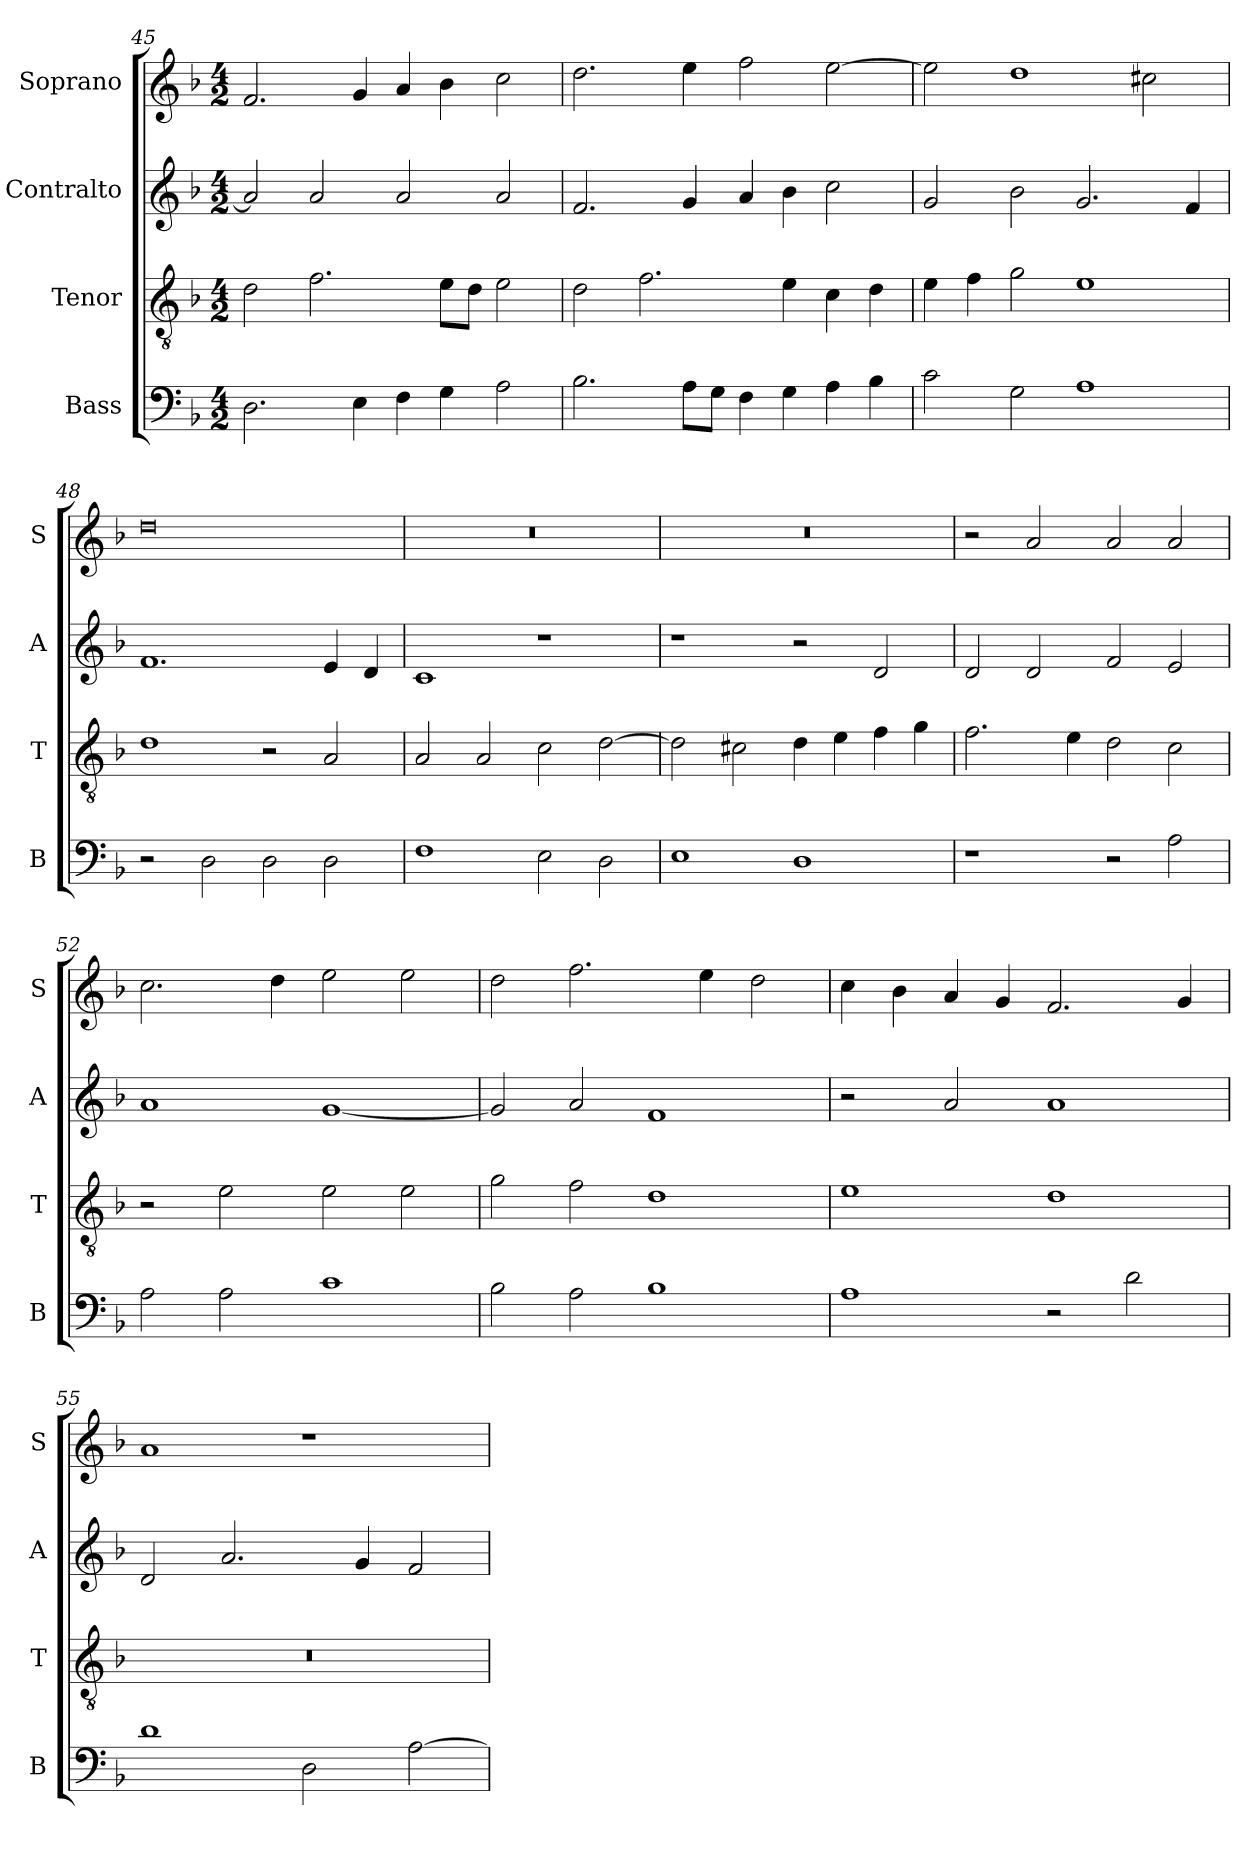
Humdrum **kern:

**kern	**kern	**kern	**kern
*part4	*part3	*part2	*part1
*staff4	*staff3	*staff2	*staff1
*I"Bass	*I"Tenor	*I"Contralto	*I"Soprano
*I'B	*I'T	*I'A	*I'S
*clefF4	*clefGv2	*clefG2	*clefG2
*k[b-]	*k[b-]	*k[b-]	*k[b-]
*D:aeo	*D:aeo	*D:aeo	*D:aeo
*M4/2	*M4/2	*M4/2	*M4/2
=45	=45	=45	=45
2.D	2d	2a]	2.f
.	2.f	2a	.
4E	.	.	4g
4F	.	2a	4a
4G	8e\L	.	4b-
.	8d\J	.	.
2A	2e	2a	2cc
=46	=46	=46	=46
2.B-	2d	2.f	2.dd
.	2.f	.	.
8A\L	.	4g	4ee
8G\J	.	.	.
4F	.	4a	2ff
4G	4e	4b-	.
4A	4c	2cc	[2ee
4B-	4d	.	.
=47	=47	=47	=47
2c	4e	2g	2ee]
.	4f	.	.
2G	2g	2b-	1dd
1A	1e	2.g	.
.	.	.	2cc#X
.	.	4f	.
=48	=48	=48	=48
2r	1d	1.f	0dd
2D	.	.	.
2D	2r	.	.
2D	2A	4e	.
.	.	4d	.
=49	=49	=49	=49
1F	2A	1c	0r
.	2A	.	.
2E	2c	1r	.
2D	[2d	.	.
=50	=50	=50	=50
1E	2d]	1r	0r
.	2c#X	.	.
1D	4d	2r	.
.	4e	.	.
.	4f	2d	.
.	4g	.	.
=51	=51	=51	=51
1r	2.f	2d	2r
.	.	2d	2a
.	4e	.	.
2r	2d	2f	2a
2A	2c	2e	2a
=52	=52	=52	=52
2A	2r	1a	2.cc
2A	2e	.	.
.	.	.	4dd
1c	2e	[1g	2ee
.	2e	.	2ee
=53	=53	=53	=53
2B-	2g	2g]	2dd
2A	2f	2a	2.ff
1B-	1d	1f	.
.	.	.	4ee
.	.	.	2dd
=54	=54	=54	=54
1A	1e	2r	4cc
.	.	.	4b-
.	.	2a	4a
.	.	.	4g
2r	1d	1a	2.f
2d	.	.	.
.	.	.	4g
=55	=55	=55	=55
1d	0r	2d	1a
.	.	2.a	.
2D	.	.	1r
.	.	4g	.
[2A	.	2f	.
=	=	=	=
*-	*-	*-	*-
